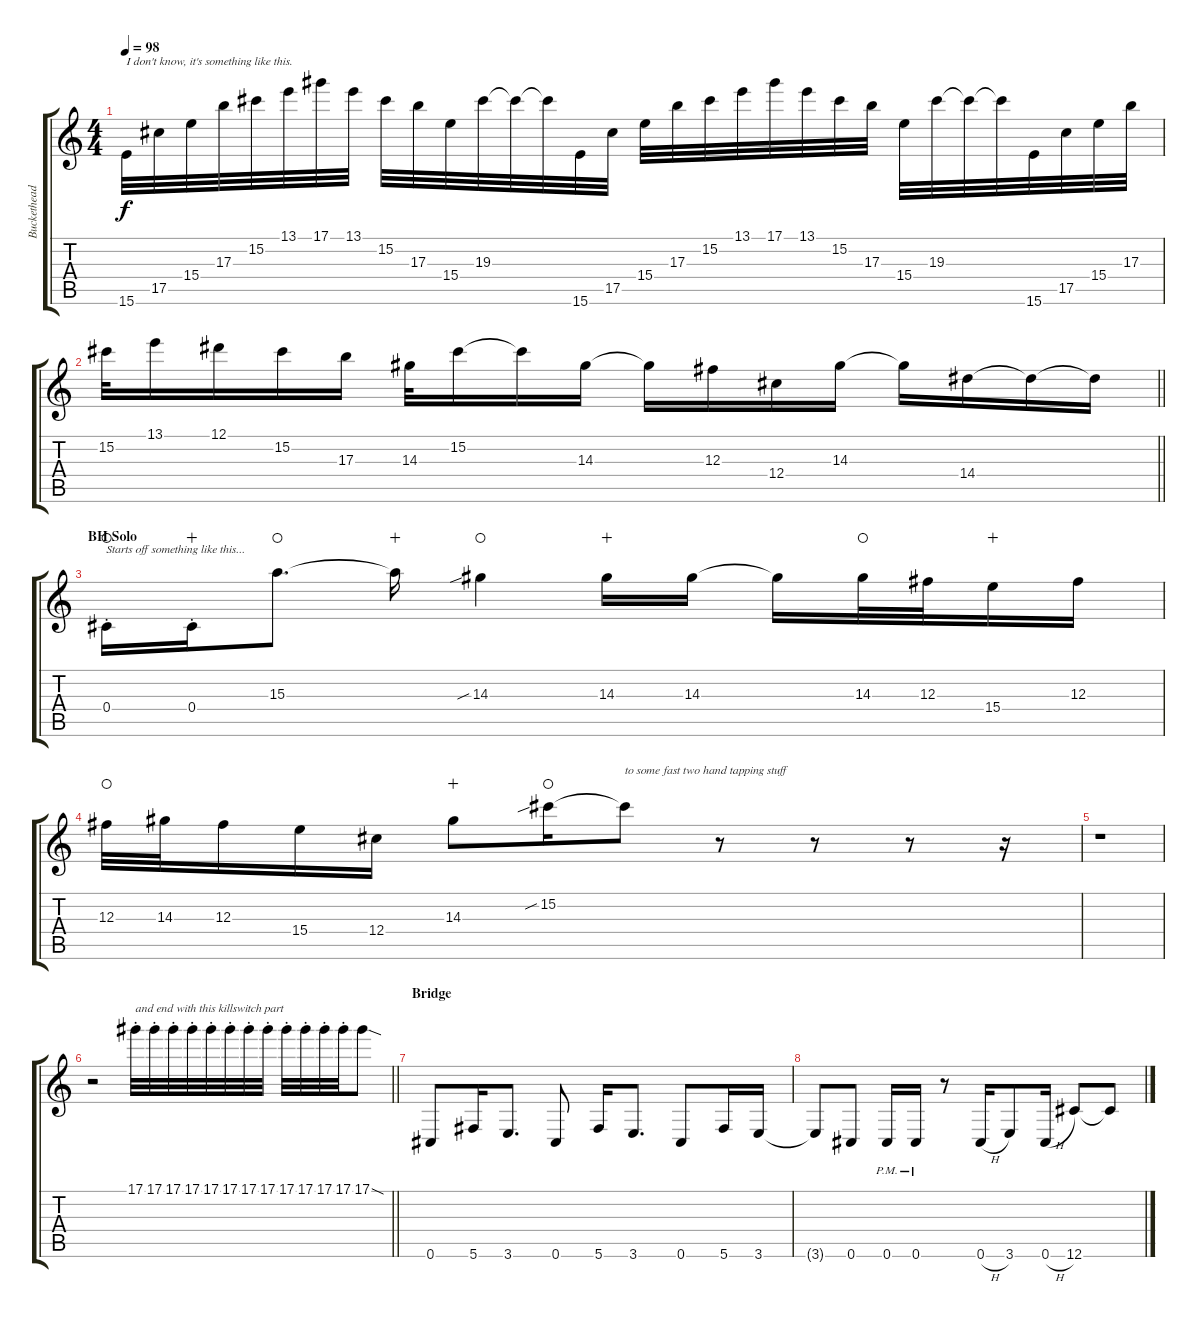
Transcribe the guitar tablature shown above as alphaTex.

\track ("Buckethead" "Buckethead") {instrument distortionguitar}
\staff {score tabs}
\tuning (Eb4 Bb3 Gb3 Db3 Ab2 Db2) {hide}
\ts (4 4)
\tempo 98
\clef g2
\ks c
15.6.32{txt "I don't know, it's something like this." dy f} 17.5.32 15.4.32 17.3.32 15.2.32 13.1.32 17.1.32 13.1.32 15.2.32 17.3.32 15.4.32 19.3.32 19.3{t}.32 19.3{t}.32 15.6.32 17.5.32 15.4.32 17.3.32 15.2.32 13.1.32 17.1.32 13.1.32 15.2.32 17.3.32 15.4.32 19.3.32 19.3{t}.32 19.3{t}.32 15.6.32 17.5.32 15.4.32 17.3.32 |
\barLineRight lightlight
15.2.32 13.1.16 12.1.16 15.2.16 17.3.16 14.3.32 15.2.16 15.2{t}.16 14.3.16 14.3{t}.16 12.3.16 12.4.16 14.3.16 14.3{t}.16 14.4.16 14.4{t}.16 14.4{t}.16 |
\section ("" "BH Solo")
0.4{st}.16{txt "Starts off something like this..." waho} 0.4{st}.16{wahc} 15.3.8{d waho} 15.3{t}.16{wahc} 14.3{sib}.4{waho} 14.3.16{wahc} 14.3.16 14.3{t}.16 14.3.32{waho} 12.3.32 15.4.16{wahc} 12.3.16 |
12.3.32{waho} 14.3.32 12.3.16 15.4.16 12.4.16 14.3.8{wahc} 15.2{sib}.16{waho} 15.2{t}.8{txt "to some fast two hand tapping stuff"} r.8 r.8 r.8 r.16 |
r.1 |
\barLineRight lightlight
r.2 17.1{st}.32{txt "and end with this killswitch part"} 17.1{st}.32 17.1{st}.32 17.1{st}.32 17.1{st}.32 17.1{st}.32 17.1{st}.32 17.1{st}.32 17.1{st}.32 17.1{st}.32 17.1{st}.32 17.1{st}.32 17.1{sod}.8 |
\section ("" "Bridge")
0.6.8 5.6.16 3.6.8{d} 0.6.8 5.6.16 3.6.8{d} 0.6.8 5.6.16 3.6.16 |
3.6{t}.8 0.6.8 0.6{pm}.16 0.6{pm}.16 r.8 0.6{h}.16 3.6.8 0.6{h}.16 12.6.8 12.6{t}.8
